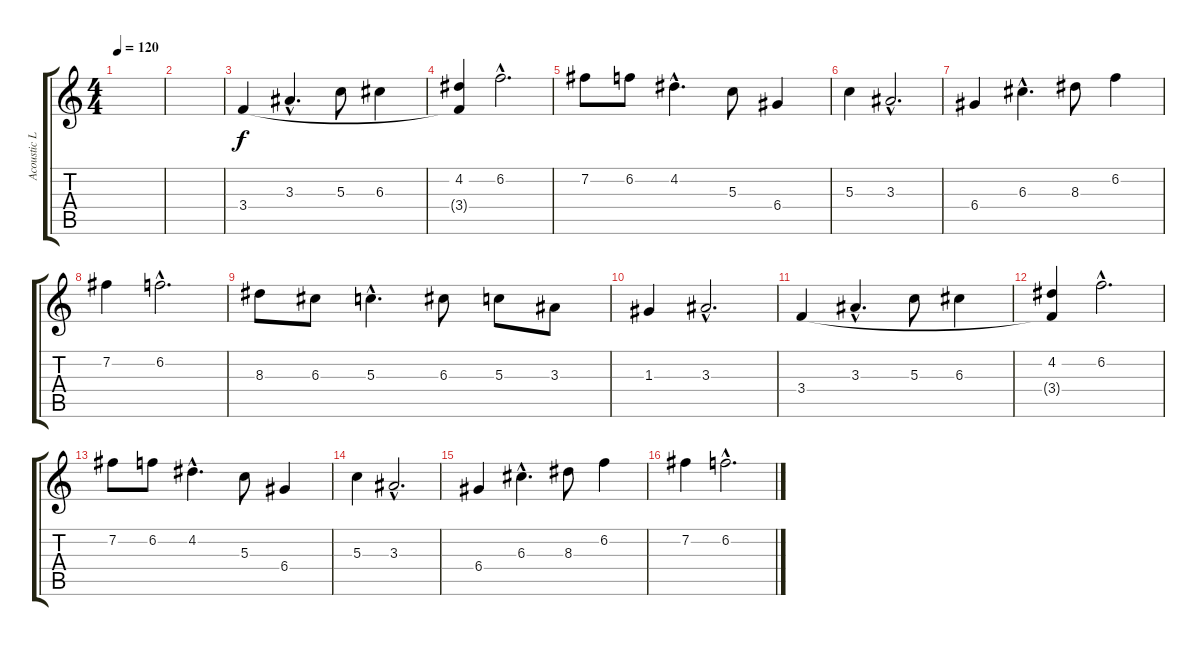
\track ("Acoustic Lead" "Acoustic L") {instrument acousticguitarnylon}
\staff {score tabs}
\tuning (E4 B3 G3 D3 A2 E2) {hide}
\ts (4 4)
\tempo 120
\clef g2
\ks c
|
|
3.4.4 3.3{hac}.4{d} 5.3.8 6.3.4 |
(4.2 3.4{t}).4 6.2{hac}.2{d} |
7.2.8 6.2.8 4.2{hac}.4{d} 5.3.8 6.4.4 |
5.3.4 3.3{hac}.2{d} |
6.4.4 6.3{hac}.4{d} 8.3.8 6.2.4 |
7.2.4 6.2{hac}.2{d} |
8.3.8 6.3.8 5.3{hac}.4{d} 6.3.8 5.3.8 3.3.8 |
1.3.4 3.3{hac}.2{d} |
3.4.4 3.3{hac}.4{d} 5.3.8 6.3.4 |
(4.2 3.4{t}).4 6.2{hac}.2{d} |
7.2.8 6.2.8 4.2{hac}.4{d} 5.3.8 6.4.4 |
5.3.4 3.3{hac}.2{d} |
6.4.4 6.3{hac}.4{d} 8.3.8 6.2.4 |
7.2.4 6.2{hac}.2{d}
